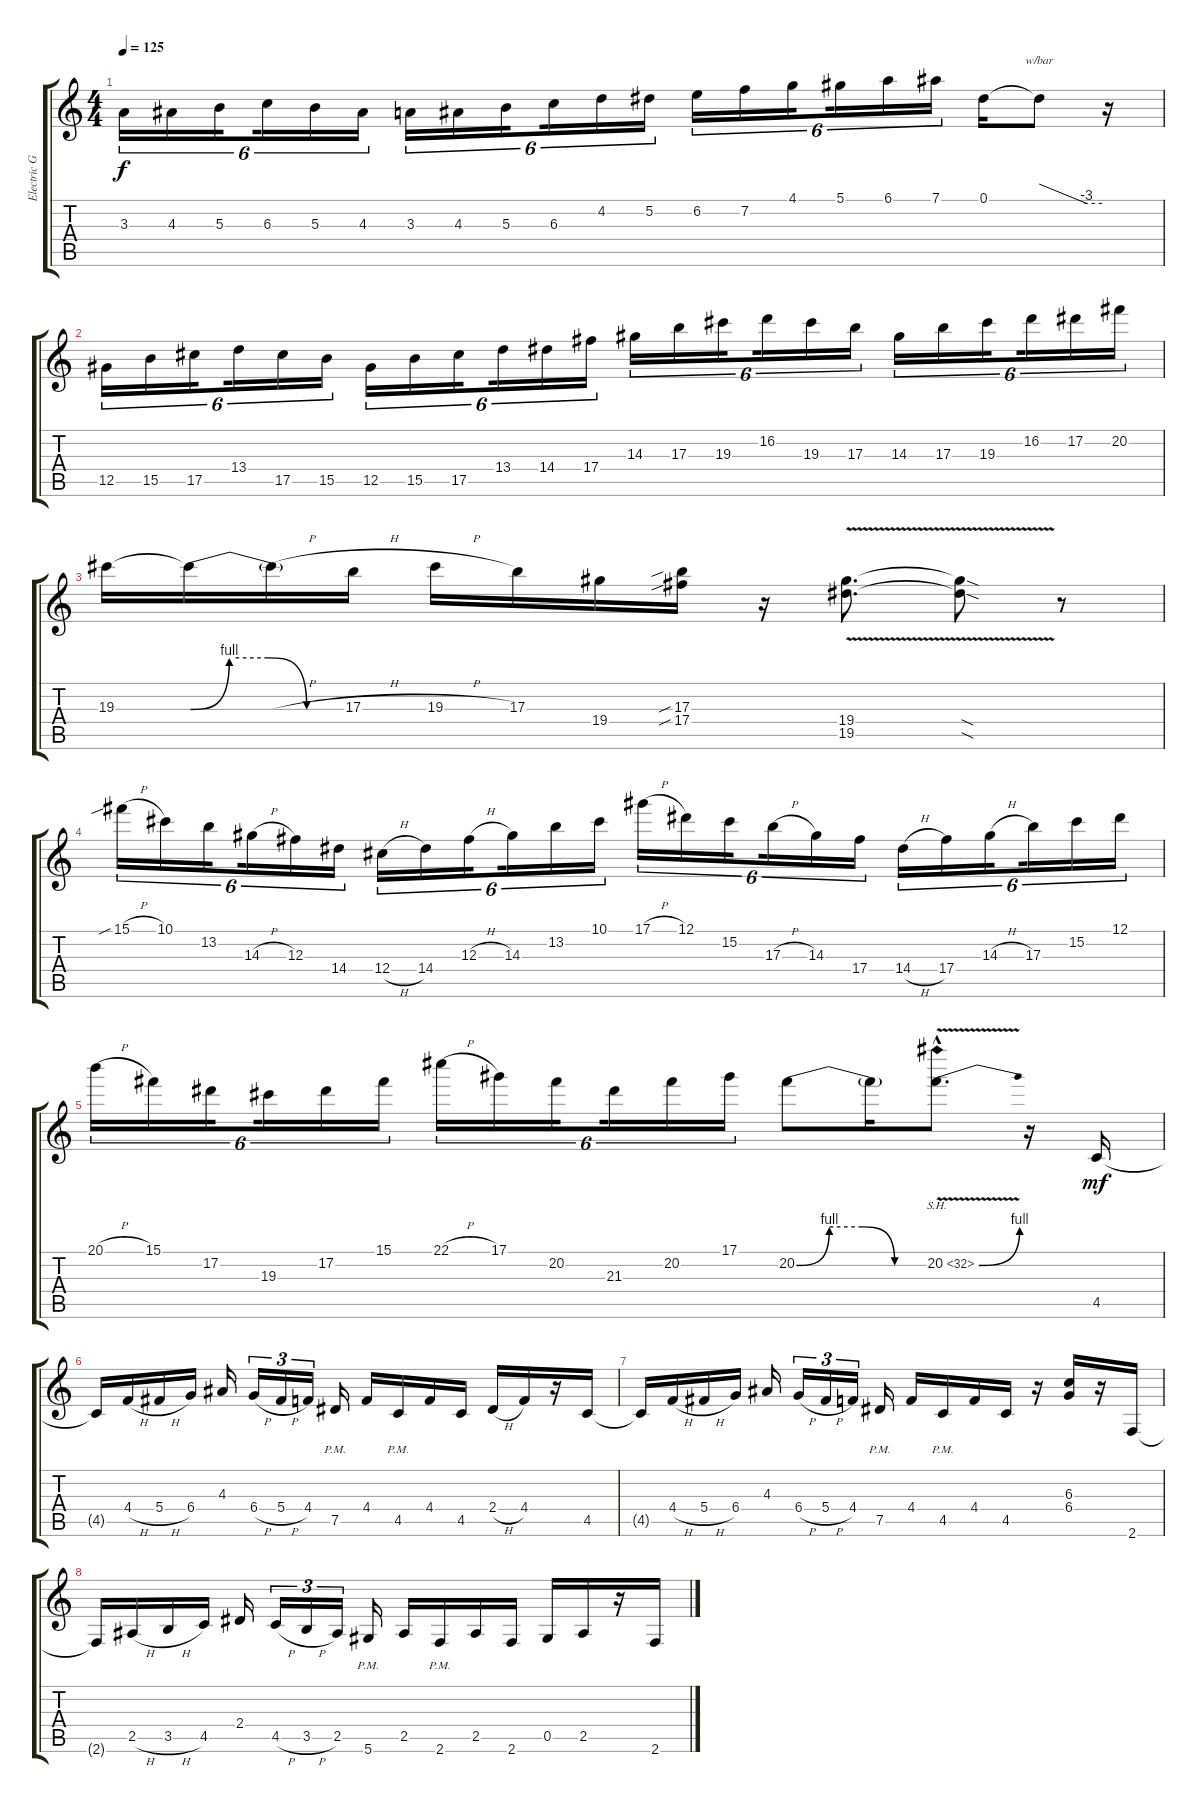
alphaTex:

\track ("Electric Guitar" "Electric G") {instrument distortionguitar}
\staff {score tabs}
\tuning (Eb4 Bb3 Gb3 Db3 Ab2 Eb2) {hide}
\ts (4 4)
\tempo 125
\clef g2
\ks c
3.3.16{tu (6 4) dy f} 4.3.16{tu (6 4)} 5.3.16{tu (6 4) beam splitsecondary} 6.3.16{tu (6 4)} 5.3.16{tu (6 4)} 4.3.16{tu (6 4)} 3.3.16{tu (6 4)} 4.3.16{tu (6 4)} 5.3.16{tu (6 4) beam splitsecondary} 6.3.16{tu (6 4)} 4.2.16{tu (6 4)} 5.2.16{tu (6 4)} 6.2.16{tu (6 4)} 7.2.16{tu (6 4)} 4.1.16{tu (6 4) beam splitsecondary} 5.1.16{tu (6 4)} 6.1.16{tu (6 4)} 7.1.16{tu (6 4)} 0.1.16 0.1{t}.8{tbe (custom default 0 0 45 -12 60 -12)} r.16 |
12.5.16{tu (6 4)} 15.5.16{tu (6 4)} 17.5.16{tu (6 4) beam splitsecondary} 13.4.16{tu (6 4)} 17.5.16{tu (6 4)} 15.5.16{tu (6 4)} 12.5.16{tu (6 4)} 15.5.16{tu (6 4)} 17.5.16{tu (6 4) beam splitsecondary} 13.4.16{tu (6 4)} 14.4.16{tu (6 4)} 17.4.16{tu (6 4)} 14.3.16{tu (6 4)} 17.3.16{tu (6 4)} 19.3.16{tu (6 4) beam splitsecondary} 16.2.16{tu (6 4)} 19.3.16{tu (6 4)} 17.3.16{tu (6 4)} 14.3.16{tu (6 4)} 17.3.16{tu (6 4)} 19.3.16{tu (6 4) beam splitsecondary} 16.2.16{tu (6 4)} 17.2.16{tu (6 4)} 20.2.16{tu (6 4)} |
19.3.16 19.3{be (custom 0 0 15 4 30 4 45 0 60 0) t}.16 19.3{h t}.16 17.3{h}.16 19.3{h}.16 17.3.16 19.4.16 (17.3{sib} 17.4{sib}).16 r.16 (19.4{v} 19.5{v}).8{d} (19.4{sod t} 19.5{sod t}).8 r.8 |
15.1{sib h}.16{tu (6 4)} 10.1.16{tu (6 4)} 13.2.16{tu (6 4) beam splitsecondary} 14.3{h}.16{tu (6 4)} 12.3.16{tu (6 4)} 14.4.16{tu (6 4)} 12.4{h}.16{tu (6 4)} 14.4.16{tu (6 4)} 12.3{h}.16{tu (6 4) beam splitsecondary} 14.3.16{tu (6 4)} 13.2.16{tu (6 4)} 10.1.16{tu (6 4)} 17.1{h}.16{tu (6 4)} 12.1.16{tu (6 4)} 15.2.16{tu (6 4) beam splitsecondary} 17.3{h}.16{tu (6 4)} 14.3.16{tu (6 4)} 17.4.16{tu (6 4)} 14.4{h}.16{tu (6 4)} 17.4.16{tu (6 4)} 14.3{h}.16{tu (6 4) beam splitsecondary} 17.3.16{tu (6 4)} 15.2.16{tu (6 4)} 12.1.16{tu (6 4)} |
20.1{h}.16{tu (6 4)} 15.1.16{tu (6 4)} 17.2.16{tu (6 4) beam splitsecondary} 19.3.16{tu (6 4)} 17.2.16{tu (6 4)} 15.1.16{tu (6 4)} 22.1{h}.16{tu (6 4)} 17.1.16{tu (6 4)} 20.2.16{tu (6 4) beam splitsecondary} 21.3.16{tu (6 4)} 20.2.16{tu (6 4)} 17.1.16{tu (6 4)} 20.2{be (custom 0 0 15 4 30 4 45 0 60 0)}.8 20.2{t}.16 20.2{be (bend 0 0 60 4) sh 12 v hac}.8{d} r.16 4.5.16{dy mf} |
4.5{t}.16 4.4{h}.16 5.4{h}.16 6.4.16 4.3.16{beam splitsecondary} 6.4{h}.16{tu (3 2)} 5.4{h}.16{tu (3 2)} 4.4.16{tu (3 2) beam splitsecondary} 7.5{pm}.16 4.4.16 4.5{pm}.16 4.4.16 4.5.16 2.4{h}.16 4.4.16 r.16 4.5.16 |
4.5{t}.16 4.4{h}.16 5.4{h}.16 6.4.16 4.3.16{beam splitsecondary} 6.4{h}.16{tu (3 2)} 5.4{h}.16{tu (3 2)} 4.4.16{tu (3 2) beam splitsecondary} 7.5{pm}.16 4.4.16 4.5{pm}.16 4.4.16 4.5.16 r.16 (6.3 6.4).16 r.16 2.6.16 |
2.6{t}.16 2.5{h}.16 3.5{h}.16 4.5.16 2.4.16{beam splitsecondary} 4.5{h}.16{tu (3 2)} 3.5{h}.16{tu (3 2)} 2.5.16{tu (3 2) beam splitsecondary} 5.6{pm}.16 2.5.16 2.6{pm}.16 2.5.16 2.6.16 0.5.16 2.5.16 r.16 2.6.16
